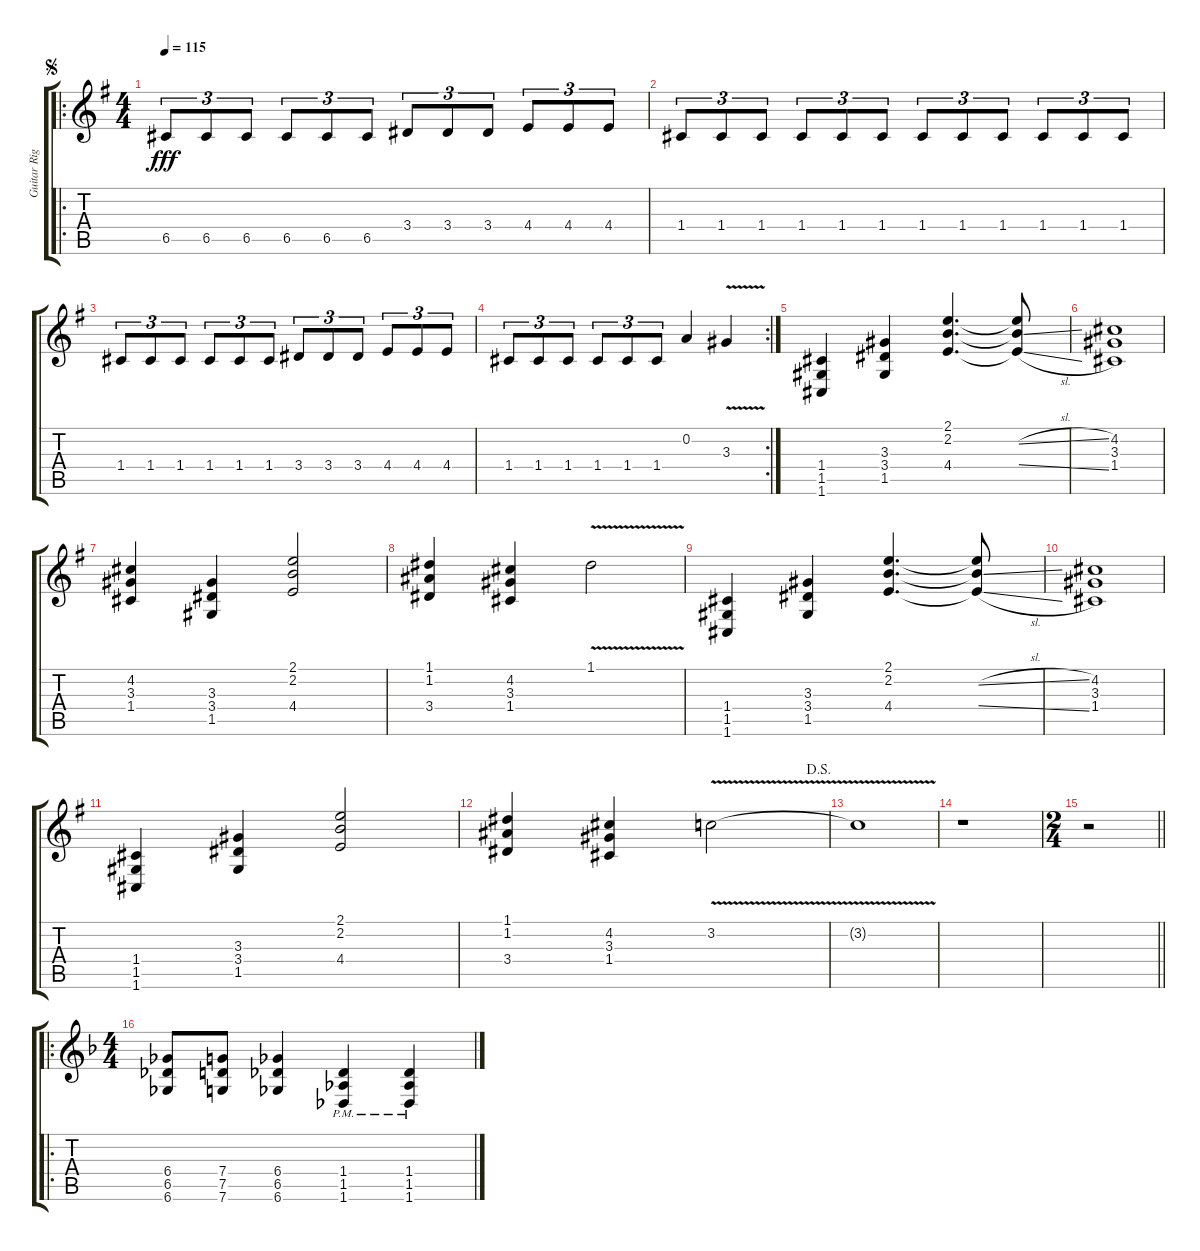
\track ("Guitar Right" "Guitar Rig") {instrument distortionguitar}
\staff {score tabs}
\tuning (D4 A3 F3 C3 G2 C2) {hide}
\ro
\ts (4 4)
\jump segno
\tempo 115
\clef g2
\ks g
6.5.8{tu (3 2) dy fff} 6.5.8{tu (3 2)} 6.5.8{tu (3 2)} 6.5.8{tu (3 2)} 6.5.8{tu (3 2)} 6.5.8{tu (3 2)} 3.4.8{tu (3 2)} 3.4.8{tu (3 2)} 3.4.8{tu (3 2)} 4.4.8{tu (3 2)} 4.4.8{tu (3 2)} 4.4.8{tu (3 2)} |
1.4.8{tu (3 2)} 1.4.8{tu (3 2)} 1.4.8{tu (3 2)} 1.4.8{tu (3 2)} 1.4.8{tu (3 2)} 1.4.8{tu (3 2)} 1.4.8{tu (3 2)} 1.4.8{tu (3 2)} 1.4.8{tu (3 2)} 1.4.8{tu (3 2)} 1.4.8{tu (3 2)} 1.4.8{tu (3 2)} |
1.4.8{tu (3 2)} 1.4.8{tu (3 2)} 1.4.8{tu (3 2)} 1.4.8{tu (3 2)} 1.4.8{tu (3 2)} 1.4.8{tu (3 2)} 3.4.8{tu (3 2)} 3.4.8{tu (3 2)} 3.4.8{tu (3 2)} 4.4.8{tu (3 2)} 4.4.8{tu (3 2)} 4.4.8{tu (3 2)} |
\rc 2
1.4.8{tu (3 2)} 1.4.8{tu (3 2)} 1.4.8{tu (3 2)} 1.4.8{tu (3 2)} 1.4.8{tu (3 2)} 1.4.8{tu (3 2)} 0.2.4 3.3{v}.4 |
(1.4 1.5 1.6).4 (3.3 3.4 1.5).4 (2.1 2.2 4.4).4{d} (2.1{t} 2.2{sl t} 4.4{sl t}).8 |
(4.2 3.3 1.4).1 |
(4.2 3.3 1.4).4 (3.3 3.4 1.5).4 (2.1 2.2 4.4).2 |
(1.1 1.2 3.4).4 (4.2 3.3 1.4).4 1.1{v}.2 |
(1.4 1.5 1.6).4 (3.3 3.4 1.5).4 (2.1 2.2 4.4).4{d} (2.1{t} 2.2{sl t} 4.4{sl t}).8 |
(4.2 3.3 1.4).1 |
(1.4 1.5 1.6).4 (3.3 3.4 1.5).4 (2.1 2.2 4.4).2 |
\jump dalsegno
(1.1 1.2 3.4).4 (4.2 3.3 1.4).4 3.2{v}.2 |
3.2{v t}.1 |
r.1 |
\ts (2 4)
\barLineRight lightlight
r.2 |
\ro
\ts (4 4)
\ks f
(6.4 6.5 6.6).8 (7.4 7.5 7.6).8 (6.4 6.5 6.6).4 (1.4{pm} 1.5{pm} 1.6{pm}).4 (1.4{pm} 1.5{pm} 1.6{pm}).4
